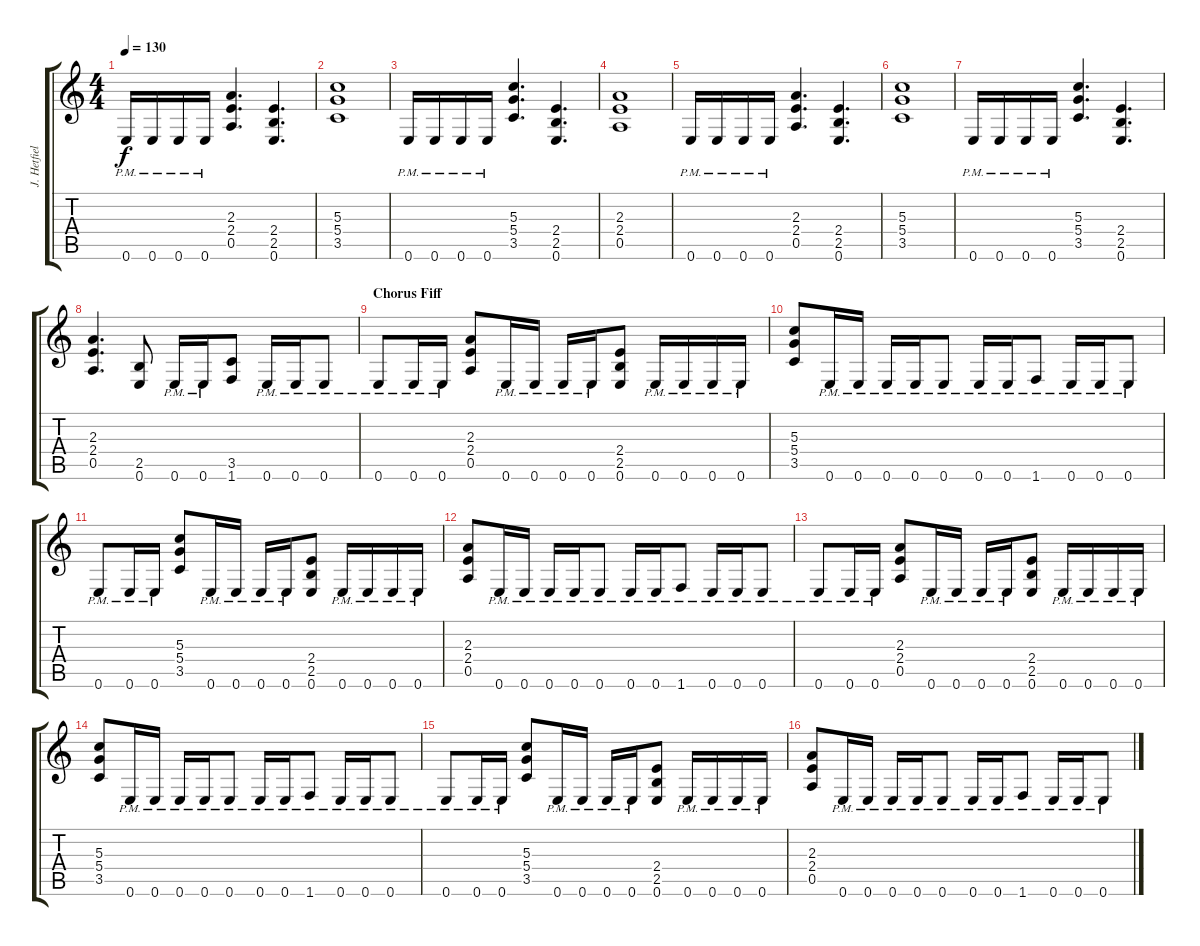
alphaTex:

\track ("J. Hetfield (Rhythm)" "J. Hetfiel") {instrument distortionguitar}
\staff {score tabs}
\tuning (E4 B3 G3 D3 A2 E2) {hide}
\ts (4 4)
\tempo 130
\clef g2
\ks c
0.6{pm}.16{dy f} 0.6{pm}.16 0.6{pm}.16 0.6{pm}.16 (2.3 2.4 0.5).4{d} (2.4 2.5 0.6).4{d} |
(5.3 5.4 3.5).1 |
0.6{pm}.16 0.6{pm}.16 0.6{pm}.16 0.6{pm}.16 (5.3 5.4 3.5).4{d} (2.4 2.5 0.6).4{d} |
(2.3 2.4 0.5).1 |
0.6{pm}.16 0.6{pm}.16 0.6{pm}.16 0.6{pm}.16 (2.3 2.4 0.5).4{d} (2.4 2.5 0.6).4{d} |
(5.3 5.4 3.5).1 |
0.6{pm}.16 0.6{pm}.16 0.6{pm}.16 0.6{pm}.16 (5.3 5.4 3.5).4{d} (2.4 2.5 0.6).4{d} |
(2.3 2.4 0.5).4{d} (2.5 0.6).8 0.6{pm}.16 0.6{pm}.16 (3.5 1.6).8 0.6{pm}.16 0.6{pm}.16 0.6{pm}.8 |
\section ("" "Chorus Fiff")
0.6{pm}.8 0.6{pm}.16 0.6{pm}.16 (2.3 2.4 0.5).8 0.6{pm}.16 0.6{pm}.16 0.6{pm}.16 0.6{pm}.16 (2.4 2.5 0.6).8 0.6{pm}.16 0.6{pm}.16 0.6{pm}.16 0.6{pm}.16 |
(5.3 5.4 3.5).8 0.6{pm}.16 0.6{pm}.16 0.6{pm}.16 0.6{pm}.16 0.6{pm}.8 0.6{pm}.16 0.6{pm}.16 1.6{pm}.8 0.6{pm}.16 0.6{pm}.16 0.6{pm}.8 |
0.6{pm}.8 0.6{pm}.16 0.6{pm}.16 (5.3 5.4 3.5).8 0.6{pm}.16 0.6{pm}.16 0.6{pm}.16 0.6{pm}.16 (2.4 2.5 0.6).8 0.6{pm}.16 0.6{pm}.16 0.6{pm}.16 0.6{pm}.16 |
(2.3 2.4 0.5).8 0.6{pm}.16 0.6{pm}.16 0.6{pm}.16 0.6{pm}.16 0.6{pm}.8 0.6{pm}.16 0.6{pm}.16 1.6{pm}.8 0.6{pm}.16 0.6{pm}.16 0.6{pm}.8 |
0.6{pm}.8 0.6{pm}.16 0.6{pm}.16 (2.3 2.4 0.5).8 0.6{pm}.16 0.6{pm}.16 0.6{pm}.16 0.6{pm}.16 (2.4 2.5 0.6).8 0.6{pm}.16 0.6{pm}.16 0.6{pm}.16 0.6{pm}.16 |
(5.3 5.4 3.5).8 0.6{pm}.16 0.6{pm}.16 0.6{pm}.16 0.6{pm}.16 0.6{pm}.8 0.6{pm}.16 0.6{pm}.16 1.6{pm}.8 0.6{pm}.16 0.6{pm}.16 0.6{pm}.8 |
0.6{pm}.8 0.6{pm}.16 0.6{pm}.16 (5.3 5.4 3.5).8 0.6{pm}.16 0.6{pm}.16 0.6{pm}.16 0.6{pm}.16 (2.4 2.5 0.6).8 0.6{pm}.16 0.6{pm}.16 0.6{pm}.16 0.6{pm}.16 |
(2.3 2.4 0.5).8 0.6{pm}.16 0.6{pm}.16 0.6{pm}.16 0.6{pm}.16 0.6{pm}.8 0.6{pm}.16 0.6{pm}.16 1.6{pm}.8 0.6{pm}.16 0.6{pm}.16 0.6{pm}.8
